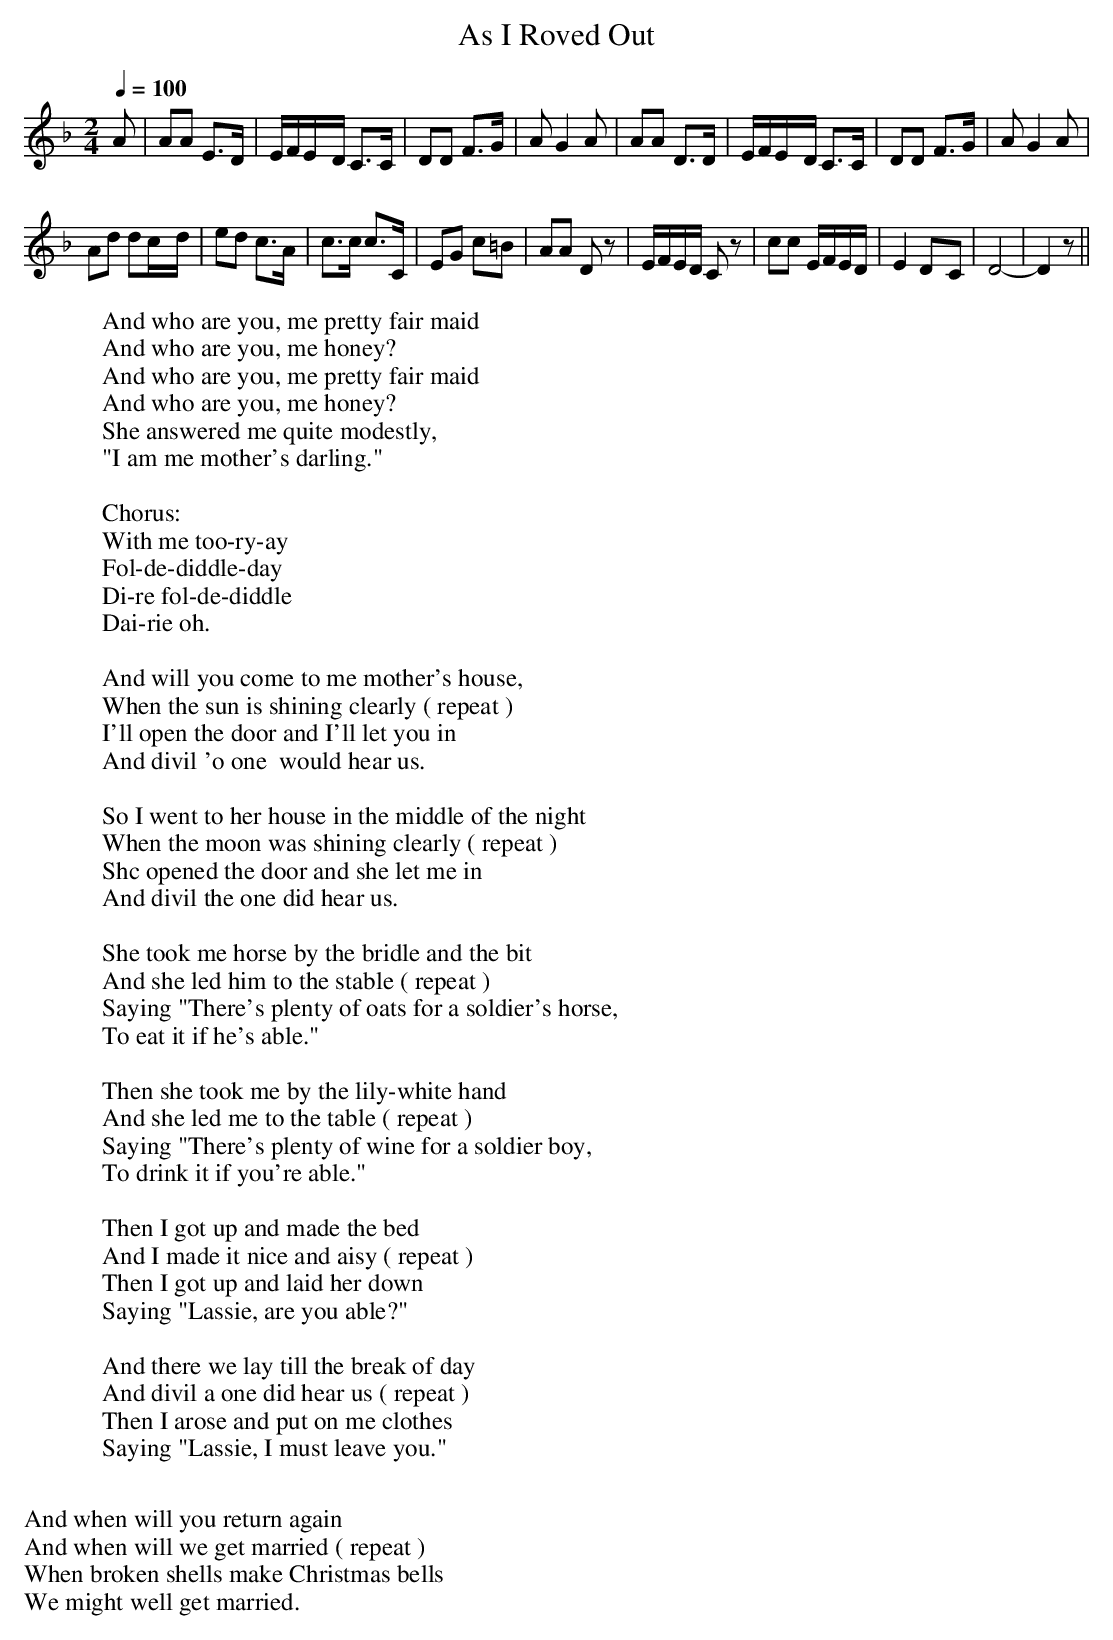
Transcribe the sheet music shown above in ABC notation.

X:1
T:As I Roved Out
M:2/4
L:1/8
Q:1/4=100
W:And who are you, me pretty fair maid
W:And who are you, me honey?
W:And who are you, me pretty fair maid
W:And who are you, me honey?
W:She answered me quite modestly,
W:"I am me mother's darling."
W:
W:Chorus:
W:With me too-ry-ay
W:Fol-de-diddle-day
W:Di-re fol-de-diddle
W:Dai-rie oh.
W:
W:And will you come to me mother's house,
W:When the sun is shining clearly ( repeat )
W:I'll open the door and I'll let you in
W:And divil 'o one  would hear us.
W:
W:So I went to her house in the middle of the night
W:When the moon was shining clearly ( repeat )
W:Shc opened the door and she let me in
W:And divil the one did hear us.
W:
W:She took me horse by the bridle and the bit
W:And she led him to the stable ( repeat )
W:Saying "There's plenty of oats for a soldier's horse,
W:To eat it if he's able."
W:
W:Then she took me by the lily-white hand
W:And she led me to the table ( repeat )
W:Saying "There's plenty of wine for a soldier boy,
W:To drink it if you're able."
W:
W:Then I got up and made the bed
W:And I made it nice and aisy ( repeat )
W:Then I got up and laid her down
W:Saying "Lassie, are you able?"
W:
W:And there we lay till the break of day
W:And divil a one did hear us ( repeat )
W:Then I arose and put on me clothes
W:Saying "Lassie, I must leave you."
W:
W:And when will you return again
W:And when will we get married ( repeat )
W:When broken shells make Christmas bells
W:We might well get married.
K:F
A|AA E>D|E/F/E/-D/ C>C|DD F>G|AG2A|AA D>D|E/F/E/-D/ C>C|DD F>G|AG2A|
Ad dc/-d/|ed c>A|c>c c>C|EG c=B|AA Dz|E/F/E/D/ Cz|cc E/F/E/D/|E2 D-C|D4-|D2 z||
